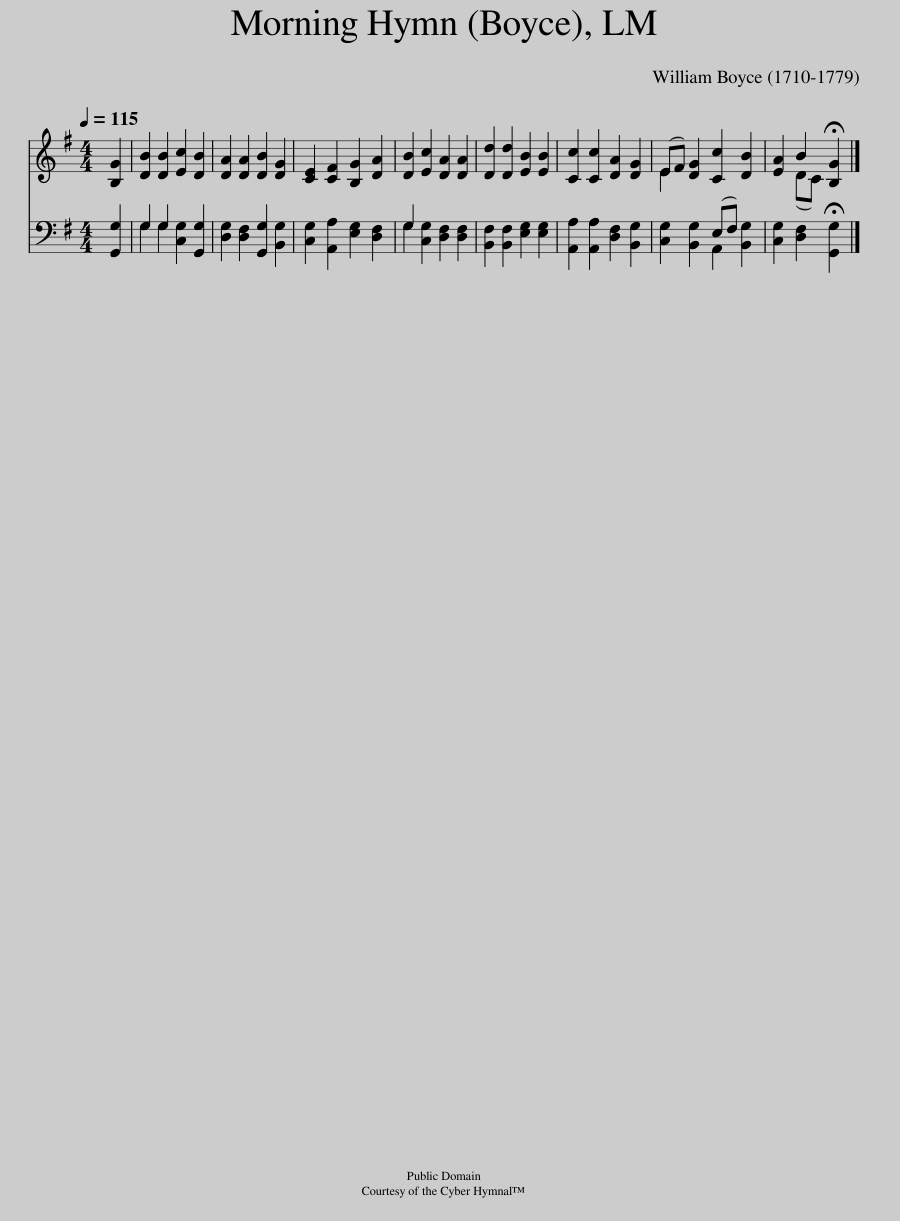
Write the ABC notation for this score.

X:1
%%score ( 1 2 ) ( 3 4 )
L:1/8
Q:1/4=115
M:4/4
I:linebreak $
K:G
V:1 treble
V:2 treble
V:3 bass
V:4 bass
V:1
 [B,G]2 | [DB]2 [DB]2 [Ec]2 [DB]2 | [DA]2 [DA]2 [DB]2 [DG]2 | [CE]2 [CF]2 [B,G]2 [DA]2 | [DB]2 [Ec]2 [DA]2 [DA]2 | %5
 [Dd]2 [Dd]2 [EB]2 [EB]2 | [Cc]2 [Cc]2 [DA]2 [DG]2 | (EF) [DG]2 [Cc]2 [DB]2 | [EA]2 B2 !fermata![B,G]2 |] %9
V:2
 x2 | x8 | x8 | x8 | x8 | %5
 x8 | x8 | E2 x6 | x2 (DC) x2 |] %9
V:3
 [G,,G,]2 | G,2 G,2 [C,G,]2 [G,,G,]2 | [D,G,]2 [D,F,]2 [G,,G,]2 [B,,G,]2 | [C,G,]2 [A,,A,]2 [E,G,]2 [D,F,]2 | G,2 [C,G,]2 [D,F,]2 [D,F,]2 | %5
 [B,,F,]2 [B,,F,]2 [E,G,]2 [E,G,]2 | [A,,A,]2 [A,,A,]2 [D,F,]2 [B,,G,]2 | [C,G,]2 [B,,G,]2 (E,F,) [B,,G,]2 | [C,G,]2 [D,F,]2 !fermata![G,,G,]2 |] %9
V:4
 x2 | G,2 G,2 x4 | x8 | x8 | G,2 x6 | %5
 x8 | x8 | x4 A,,2 x2 | x6 |] %9
